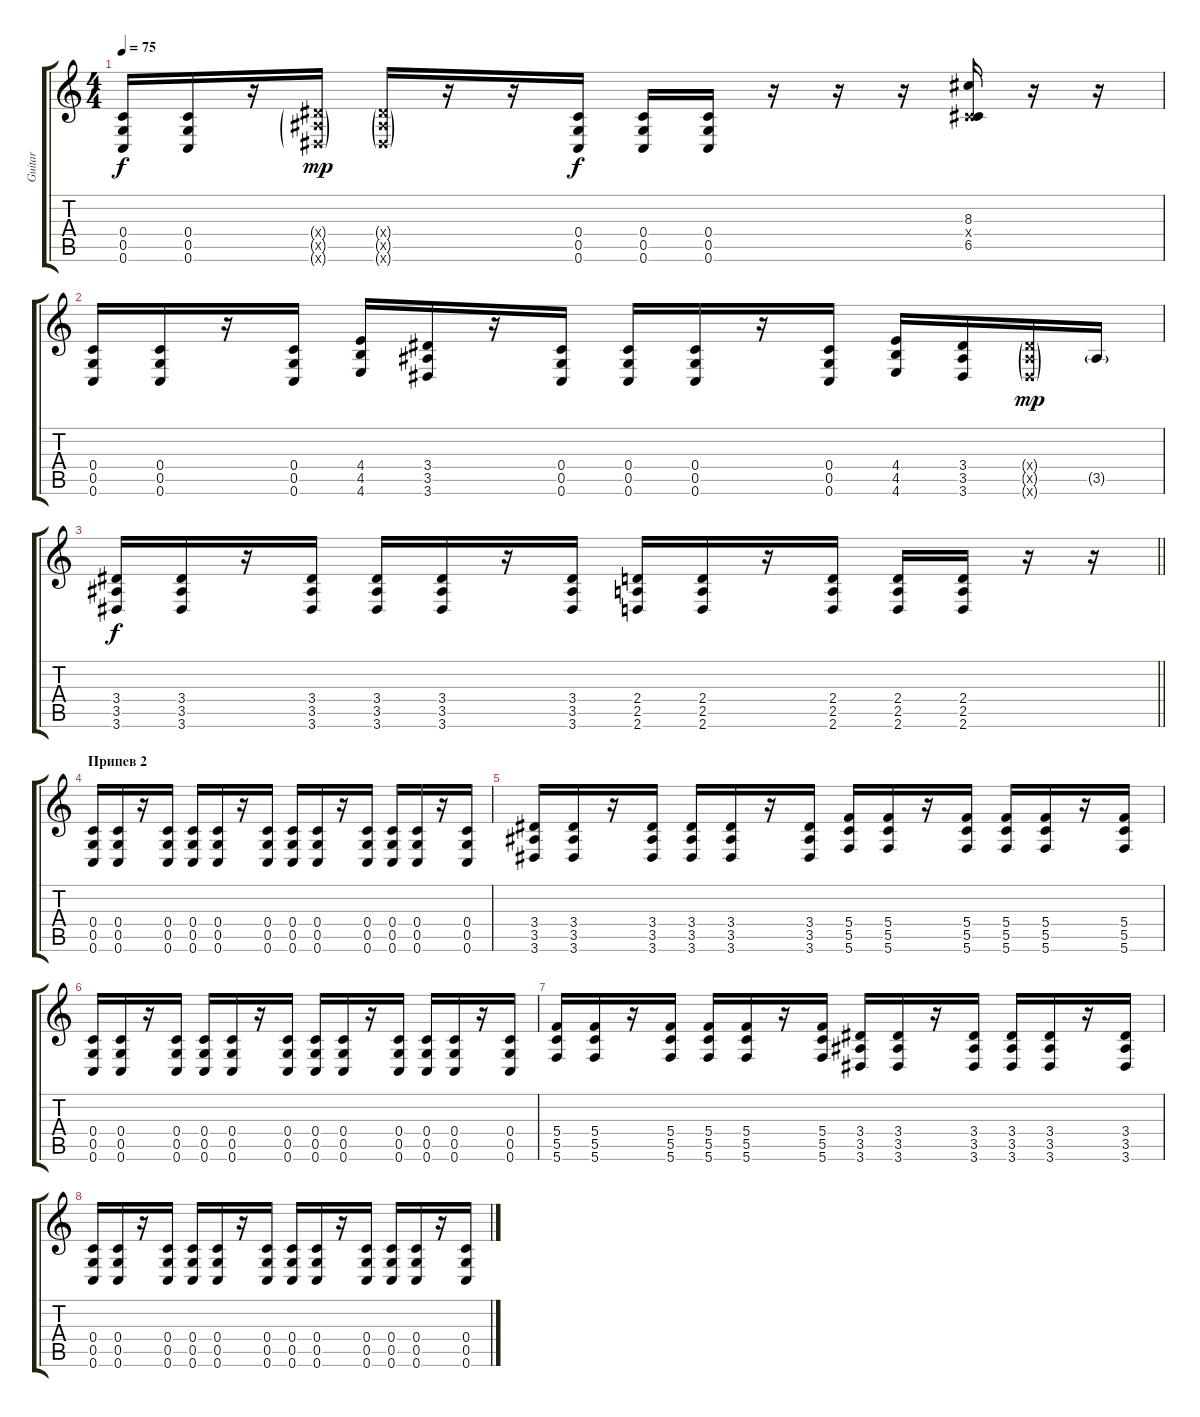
\track ("Guitar" "Guitar") {instrument distortionguitar}
\staff {score tabs}
\tuning (D4 A3 F3 C3 G2 C2) {hide}
\ts (4 4)
\tempo 75
\clef g2
\ks c
(0.4 0.5 0.6).16{dy f} (0.4 0.5 0.6).16 r.16 (3.4{g x} 3.5{g x} 3.6{g x}).16{dy mp} (3.4{g x} 3.5{g x} 3.6{g x}).16 r.16 r.16 (0.4 0.5 0.6).16{dy f} (0.4 0.5 0.6).16 (0.4 0.5 0.6).16 r.16 r.16 r.16 (8.3 0.4{x} 6.5).16 r.16 r.16 |
(0.4 0.5 0.6).16 (0.4 0.5 0.6).16 r.16 (0.4 0.5 0.6).16 (4.4 4.5 4.6).16 (3.4 3.5 3.6).16 r.16 (0.4 0.5 0.6).16 (0.4 0.5 0.6).16 (0.4 0.5 0.6).16 r.16 (0.4 0.5 0.6).16 (4.4 4.5 4.6).16 (3.4 3.5 3.6).16 (3.4{g x} 3.5{g x} 3.6{g x}).16{dy mp} 3.5{g}.16 |
\barLineRight lightlight
(3.4 3.5 3.6).16{dy f} (3.4 3.5 3.6).16 r.16 (3.4 3.5 3.6).16 (3.4 3.5 3.6).16 (3.4 3.5 3.6).16 r.16 (3.4 3.5 3.6).16 (2.4 2.5 2.6).16 (2.4 2.5 2.6).16 r.16 (2.4 2.5 2.6).16 (2.4 2.5 2.6).16 (2.4 2.5 2.6).16 r.16 r.16 |
\section ("" "Припев 2")
(0.4 0.5 0.6).16 (0.4 0.5 0.6).16 r.16 (0.4 0.5 0.6).16 (0.4 0.5 0.6).16 (0.4 0.5 0.6).16 r.16 (0.4 0.5 0.6).16 (0.4 0.5 0.6).16 (0.4 0.5 0.6).16 r.16 (0.4 0.5 0.6).16 (0.4 0.5 0.6).16 (0.4 0.5 0.6).16 r.16 (0.4 0.5 0.6).16 |
(3.4 3.5 3.6).16 (3.4 3.5 3.6).16 r.16 (3.4 3.5 3.6).16 (3.4 3.5 3.6).16 (3.4 3.5 3.6).16 r.16 (3.4 3.5 3.6).16 (5.4 5.5 5.6).16 (5.4 5.5 5.6).16 r.16 (5.4 5.5 5.6).16 (5.4 5.5 5.6).16 (5.4 5.5 5.6).16 r.16 (5.4 5.5 5.6).16 |
(0.4 0.5 0.6).16 (0.4 0.5 0.6).16 r.16 (0.4 0.5 0.6).16 (0.4 0.5 0.6).16 (0.4 0.5 0.6).16 r.16 (0.4 0.5 0.6).16 (0.4 0.5 0.6).16 (0.4 0.5 0.6).16 r.16 (0.4 0.5 0.6).16 (0.4 0.5 0.6).16 (0.4 0.5 0.6).16 r.16 (0.4 0.5 0.6).16 |
(5.4 5.5 5.6).16 (5.4 5.5 5.6).16 r.16 (5.4 5.5 5.6).16 (5.4 5.5 5.6).16 (5.4 5.5 5.6).16 r.16 (5.4 5.5 5.6).16 (3.4 3.5 3.6).16 (3.4 3.5 3.6).16 r.16 (3.4 3.5 3.6).16 (3.4 3.5 3.6).16 (3.4 3.5 3.6).16 r.16 (3.4 3.5 3.6).16 |
(0.4 0.5 0.6).16 (0.4 0.5 0.6).16 r.16 (0.4 0.5 0.6).16 (0.4 0.5 0.6).16 (0.4 0.5 0.6).16 r.16 (0.4 0.5 0.6).16 (0.4 0.5 0.6).16 (0.4 0.5 0.6).16 r.16 (0.4 0.5 0.6).16 (0.4 0.5 0.6).16 (0.4 0.5 0.6).16 r.16 (0.4 0.5 0.6).16
